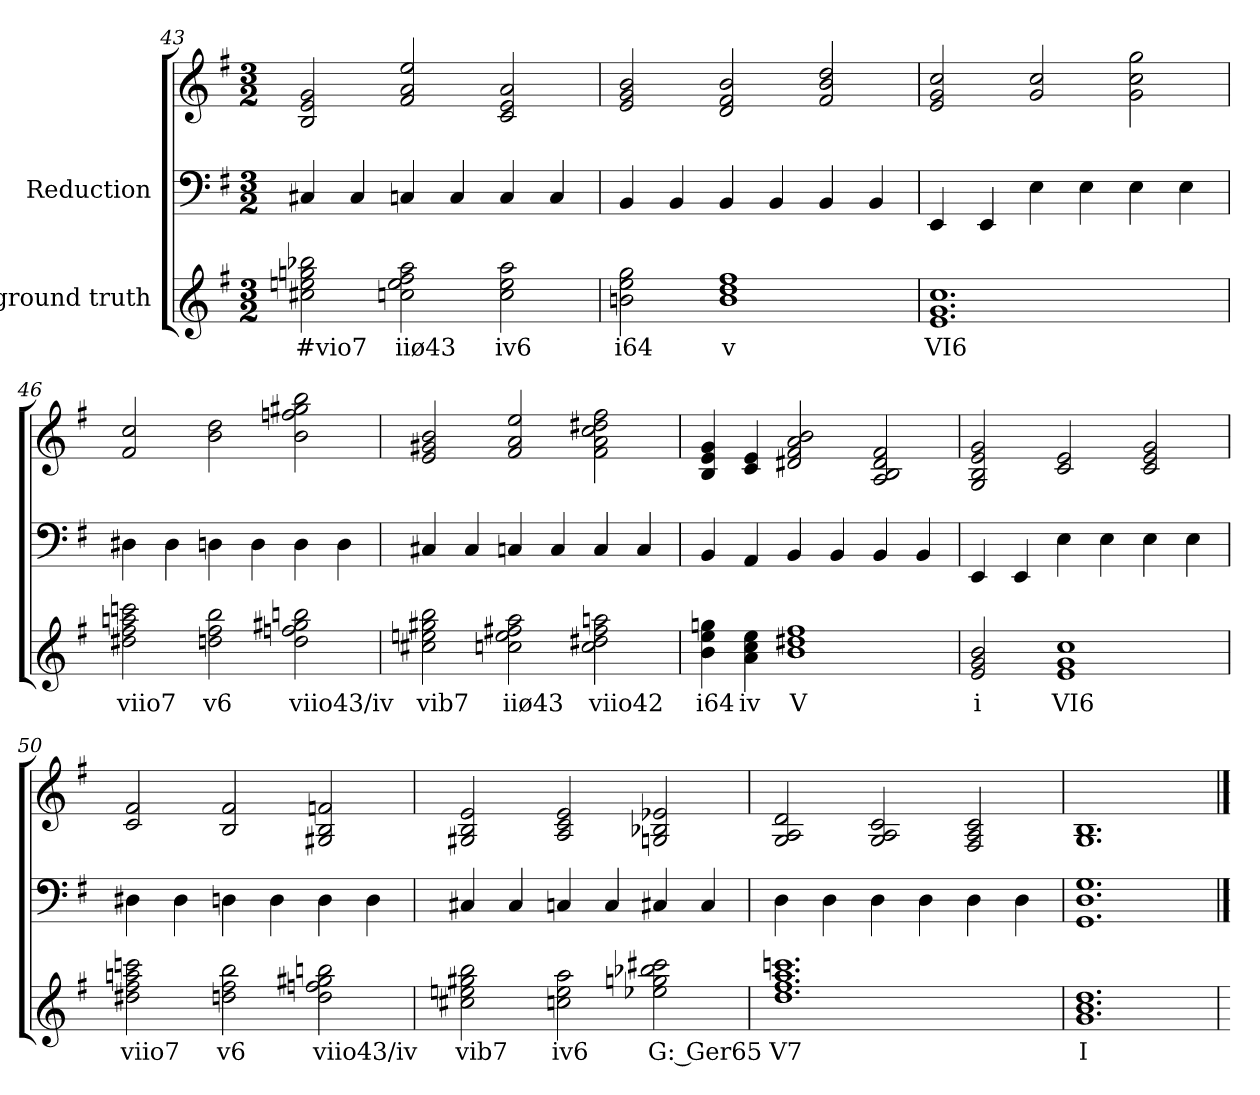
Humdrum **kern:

**kern	**text	**kern	**kern
*part2	*part2	*part1	*part1
*staff3	*staff3	*staff2	*staff1
*I"ground truth	*	*I"Reduction	*
*	*	*clefF4	*clefG2
*k[f#]	*	*k[f#]	*k[f#]
*M3/2	*	*M3/2	*M3/2
=43	=43	=43	=43
2cc#X 2een 2ggn 2bb-X	#vio7	4C#X/	2B/ 2e/ 2g/
.	.	4C#/	.
2ccn 2ee 2ff# 2aa	iiø43	4Cn/	2f#/ 2a/ 2ee/
.	.	4C/	.
2cc 2ee 2aa	iv6	4C/	2c/ 2e/ 2a/
.	.	4C/	.
=44	=44	=44	=44
2bn 2ee 2gg	i64	4BB/	2e/ 2g/ 2b/
.	.	4BB/	.
1b 1dd 1ff#	v	4BB/	2d/ 2f#/ 2b/
.	.	4BB/	.
.	.	4BB/	2f#/ 2b/ 2dd/
.	.	4BB/	.
!!LO:PB:g=z
=45	=45	=45	=45
1.e 1.g 1.cc	VI6	4EE/	2e/ 2g/ 2cc/
.	.	4EE/	.
.	.	4E\	2g/ 2cc/
.	.	4E\	.
.	.	4E\	2g\ 2cc\ 2gg\
.	.	4E\	.
=46	=46	=46	=46
2dd#X 2ff# 2aan 2cccn	viio7	4D#X\	2f#/ 2cc/
.	.	4D#\	.
2ddn 2ff# 2bb	v6	4Dn\	2b\ 2dd\
.	.	4D\	.
2dd 2ffn 2gg#X 2bbn	viio43/iv	4D\	2b\ 2ffn\ 2gg#X\ 2bb\
.	.	4D\	.
=47	=47	=47	=47
2cc#X 2een 2gg#X 2bb	vib7	4C#X/	2e/ 2g#X/ 2b/
.	.	4C#/	.
2ccn 2ee 2ff#X 2aa	iiø43	4Cn/	2f#/ 2a/ 2ee/
.	.	4C/	.
2cc 2dd#X 2ff# 2aan	viio42	4C/	2f#\ 2a\ 2cc\ 2dd#X\ 2ff#\
.	.	4C/	.
=48	=48	=48	=48
4b 4ee 4ggn	i64	4BB/	4B/ 4e/ 4g/
4a 4cc 4ee	iv	4AA/	4c/ 4e/
1b 1dd#X 1ff#	V	4BB/	2d#X/ 2f#/ 2a/ 2b/
.	.	4BB/	.
.	.	4BB/	2A/ 2B/ 2d#/ 2f#/
.	.	4BB/	.
!!LO:LB:g=z
=49	=49	=49	=49
2e 2g 2b	i	4EE/	2G/ 2B/ 2e/ 2g/
.	.	4EE/	.
1e 1g 1cc	VI6	4E\	2c/ 2e/
.	.	4E\	.
.	.	4E\	2c/ 2e/ 2g/
.	.	4E\	.
=50	=50	=50	=50
2dd#X 2ff# 2aan 2cccn	viio7	4D#X\	2c/ 2f#/
.	.	4D#\	.
2ddn 2ff# 2bb	v6	4Dn\	2B/ 2f#/
.	.	4D\	.
2dd 2ffn 2gg#X 2bbn	viio43/iv	4D\	2G#X/ 2B/ 2fn/
.	.	4D\	.
=51	=51	=51	=51
2cc#X 2een 2gg#X 2bb	vib7	4C#X/	2G#X/ 2B/ 2e/
.	.	4C#/	.
2ccn 2ee 2aa	iv6	4Cn/	2A/ 2c/ 2e/
.	.	4C/	.
2ee-X 2ggn 2bb-X 2ccc#X	G: Ger65	4C#X/	2Gn/ 2B-X/ 2e-X/
.	.	4C#/	.
=52	=52	=52	=52
1.dd 1.ff# 1.aa 1.cccn	V7	4D\	2G/ 2A/ 2d/
.	.	4D\	.
.	.	4D\	2G/ 2A/ 2c/
.	.	4D\	.
.	.	4D\	2F#/ 2A/ 2c/
.	.	4D\	.
=53	=53	=53	=53
1.g 1.b 1.dd	I	1.GG 1.D 1.G	1.G 1.B
=	==	==	==
*-	*-	*-	*-
